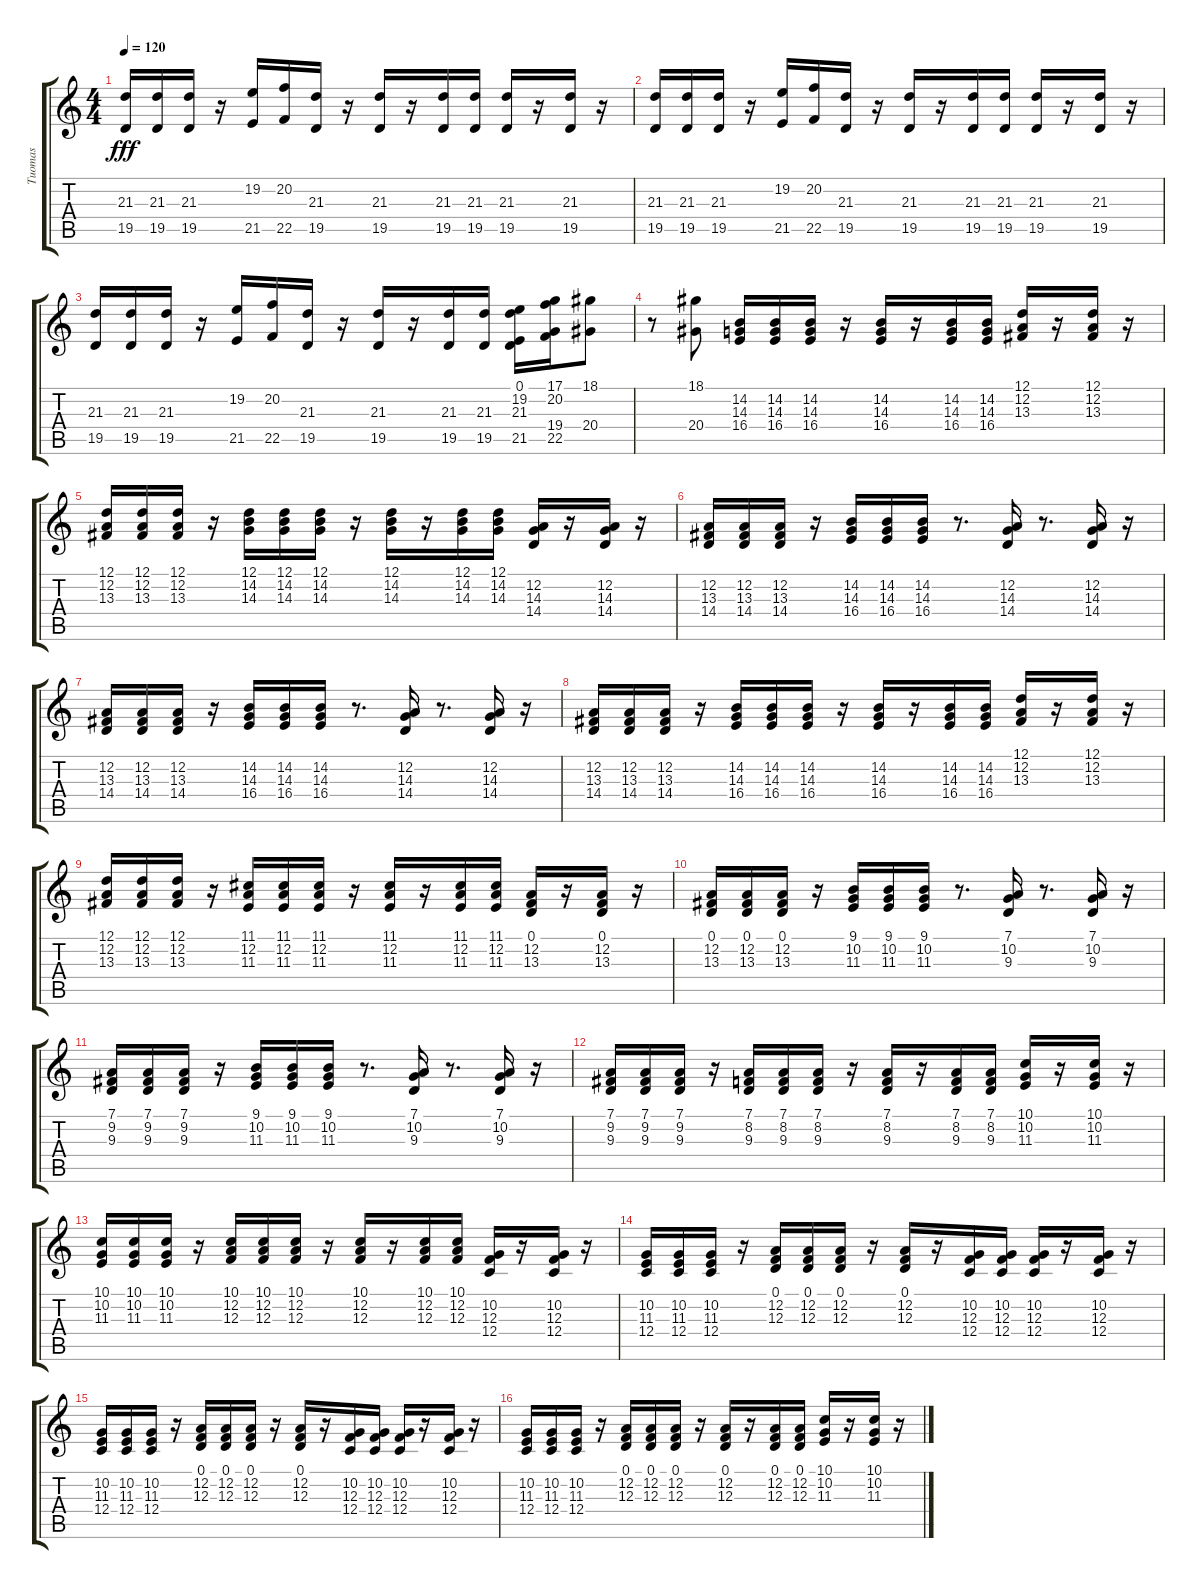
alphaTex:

\track ("Tuomas" "Tuomas") {instrument stringensemble1}
\staff {score tabs}
\tuning (D4 A3 F3 C3 G2 D2) {hide}
\ts (4 4)
\tempo 120
\clef g2
\ks c
(21.3 19.5).16{dy fff} (21.3 19.5).16 (21.3 19.5).16 r.16 (19.2 21.5).16 (20.2 22.5).16 (21.3 19.5).16 r.16 (21.3 19.5).16 r.16 (21.3 19.5).16 (21.3 19.5).16 (21.3 19.5).16 r.16 (21.3 19.5).16 r.16 |
(21.3 19.5).16 (21.3 19.5).16 (21.3 19.5).16 r.16 (19.2 21.5).16 (20.2 22.5).16 (21.3 19.5).16 r.16 (21.3 19.5).16 r.16 (21.3 19.5).16 (21.3 19.5).16 (21.3 19.5).16 r.16 (21.3 19.5).16 r.16 |
(21.3 19.5).16 (21.3 19.5).16 (21.3 19.5).16 r.16 (19.2 21.5).16 (20.2 22.5).16 (21.3 19.5).16 r.16 (21.3 19.5).16 r.16 (21.3 19.5).16 (21.3 19.5).16 (0.1 19.2 21.3 21.5).16 (17.1 20.2 19.4 22.5).16 (18.1 20.4).8 |
r.8 (18.1 20.4).8 (14.2 14.3 16.4).16 (14.2 14.3 16.4).16 (14.2 14.3 16.4).16 r.16 (14.2 14.3 16.4).16 r.16 (14.2 14.3 16.4).16 (14.2 14.3 16.4).16 (12.1 12.2 13.3).16 r.16 (12.1 12.2 13.3).16 r.16 |
(12.1 12.2 13.3).16 (12.1 12.2 13.3).16 (12.1 12.2 13.3).16 r.16 (12.1 14.2 14.3).16 (12.1 14.2 14.3).16 (12.1 14.2 14.3).16 r.16 (12.1 14.2 14.3).16 r.16 (12.1 14.2 14.3).16 (12.1 14.2 14.3).16 (12.2 14.3 14.4).16 r.16 (12.2 14.3 14.4).16 r.16 |
(12.2 13.3 14.4).16 (12.2 13.3 14.4).16 (12.2 13.3 14.4).16 r.16 (14.2 14.3 16.4).16 (14.2 14.3 16.4).16 (14.2 14.3 16.4).16 r.8{d} (12.2 14.3 14.4).16 r.8{d} (12.2 14.3 14.4).16 r.16 |
(12.2 13.3 14.4).16 (12.2 13.3 14.4).16 (12.2 13.3 14.4).16 r.16 (14.2 14.3 16.4).16 (14.2 14.3 16.4).16 (14.2 14.3 16.4).16 r.8{d} (12.2 14.3 14.4).16 r.8{d} (12.2 14.3 14.4).16 r.16 |
(12.2 13.3 14.4).16 (12.2 13.3 14.4).16 (12.2 13.3 14.4).16 r.16 (14.2 14.3 16.4).16 (14.2 14.3 16.4).16 (14.2 14.3 16.4).16 r.16 (14.2 14.3 16.4).16 r.16 (14.2 14.3 16.4).16 (14.2 14.3 16.4).16 (12.1 12.2 13.3).16 r.16 (12.1 12.2 13.3).16 r.16 |
(12.1 12.2 13.3).16 (12.1 12.2 13.3).16 (12.1 12.2 13.3).16 r.16 (11.1 12.2 11.3).16 (11.1 12.2 11.3).16 (11.1 12.2 11.3).16 r.16 (11.1 12.2 11.3).16 r.16 (11.1 12.2 11.3).16 (11.1 12.2 11.3).16 (0.1 12.2 13.3).16 r.16 (0.1 12.2 13.3).16 r.16 |
(0.1 12.2 13.3).16 (0.1 12.2 13.3).16 (0.1 12.2 13.3).16 r.16 (9.1 10.2 11.3).16 (9.1 10.2 11.3).16 (9.1 10.2 11.3).16 r.8{d} (7.1 10.2 9.3).16 r.8{d} (7.1 10.2 9.3).16 r.16 |
(7.1 9.2 9.3).16 (7.1 9.2 9.3).16 (7.1 9.2 9.3).16 r.16 (9.1 10.2 11.3).16 (9.1 10.2 11.3).16 (9.1 10.2 11.3).16 r.8{d} (7.1 10.2 9.3).16 r.8{d} (7.1 10.2 9.3).16 r.16 |
(7.1 9.2 9.3).16 (7.1 9.2 9.3).16 (7.1 9.2 9.3).16 r.16 (7.1 8.2 9.3).16{volume 13} (7.1 8.2 9.3).16 (7.1 8.2 9.3).16 r.16 (7.1 8.2 9.3).16 r.16 (7.1 8.2 9.3).16 (7.1 8.2 9.3).16 (10.1 10.2 11.3).16 r.16 (10.1 10.2 11.3).16 r.16 |
(10.1 10.2 11.3).16 (10.1 10.2 11.3).16 (10.1 10.2 11.3).16 r.16 (10.1 12.2 12.3).16 (10.1 12.2 12.3).16 (10.1 12.2 12.3).16 r.16 (10.1 12.2 12.3).16 r.16 (10.1 12.2 12.3).16 (10.1 12.2 12.3).16 (10.2 12.3 12.4).16 r.16 (10.2 12.3 12.4).16 r.16 |
(10.2 11.3 12.4).16 (10.2 11.3 12.4).16 (10.2 11.3 12.4).16 r.16 (0.1 12.2 12.3).16 (0.1 12.2 12.3).16 (0.1 12.2 12.3).16 r.16 (0.1 12.2 12.3).16 r.16 (10.2 12.3 12.4).16 (10.2 12.3 12.4).16 (10.2 12.3 12.4).16 r.16 (10.2 12.3 12.4).16 r.16 |
(10.2 11.3 12.4).16 (10.2 11.3 12.4).16 (10.2 11.3 12.4).16 r.16 (0.1 12.2 12.3).16 (0.1 12.2 12.3).16 (0.1 12.2 12.3).16 r.16 (0.1 12.2 12.3).16 r.16 (10.2 12.3 12.4).16 (10.2 12.3 12.4).16 (10.2 12.3 12.4).16 r.16 (10.2 12.3 12.4).16 r.16 |
(10.2 11.3 12.4).16 (10.2 11.3 12.4).16 (10.2 11.3 12.4).16 r.16 (0.1 12.2 12.3).16 (0.1 12.2 12.3).16{volume 12} (0.1 12.2 12.3).16 r.16 (0.1 12.2 12.3).16{volume 12} r.16 (0.1 12.2 12.3).16{volume 12} (0.1 12.2 12.3).16{volume 12} (10.1 10.2 11.3).16 r.16 (10.1 10.2 11.3).16{volume 12} r.16
